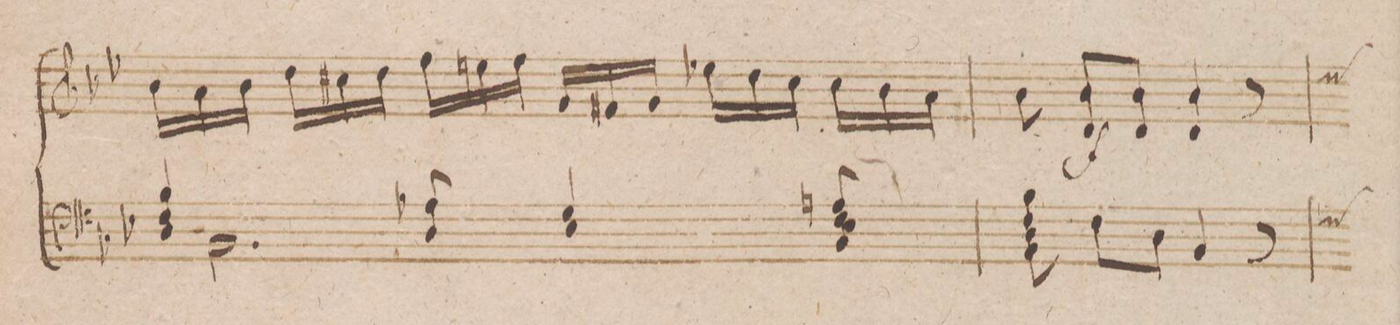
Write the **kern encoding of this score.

**kern
*I"Organo.
*clefF4
*k[b-e-]
*M6/8
*^
4B- 4F 4D/	2.BB-\
8A-X 8D/	.
4G 4E-/	.
8An 8F 8E- 8C/	.
*v	*v
=14
8B- 8F 8D 8BB-\
8F\L
8D\J
4BB-/
8r
*custos:G
=15
*-
